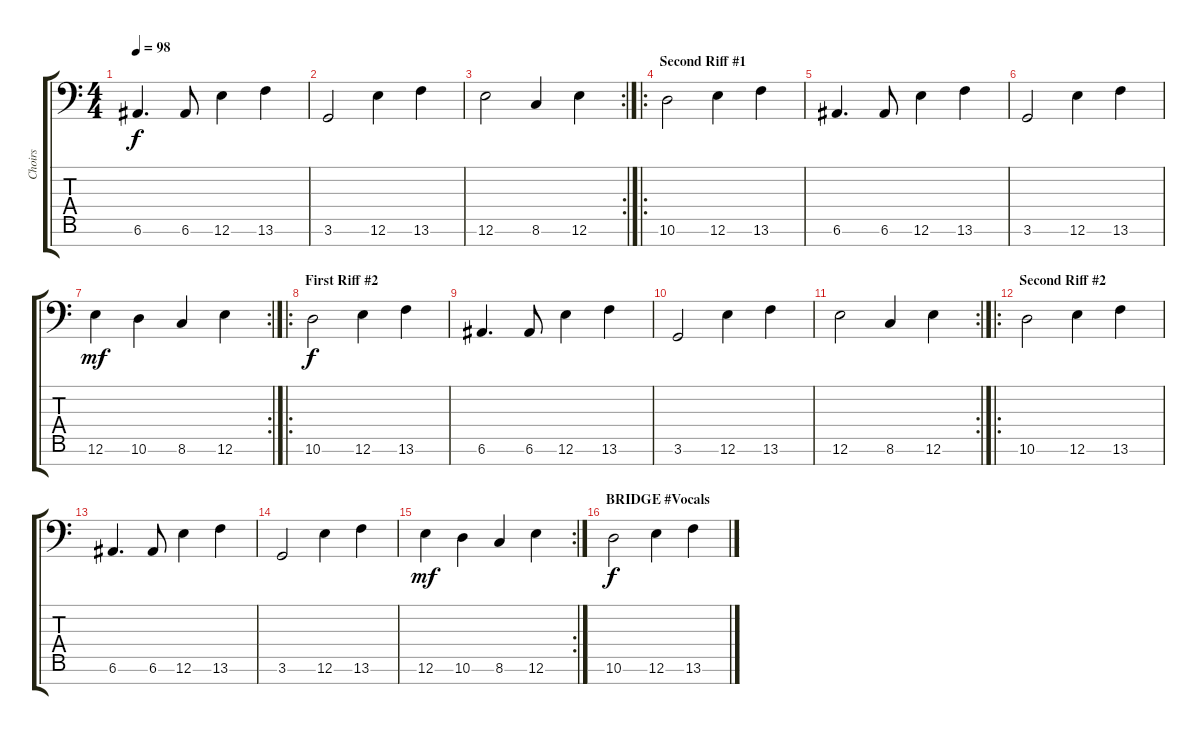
\track ("Choirs" "Choirs") {instrument choiraahs}
\staff {score tabs}
\tuning (E4 B3 G3 D3 A2 E2 A1) {hide}
\ts (4 4)
\tempo 98
\clef f4
\ks c
6.6.4{d dy f} 6.6.8 12.6.4 13.6.4 |
3.6.2 12.6.4 13.6.4 |
\rc 2
12.6.2 8.6.4 12.6.4 |
\ro
\section ("" "Second Riff #1")
10.6.2 12.6.4 13.6.4 |
6.6.4{d} 6.6.8 12.6.4 13.6.4 |
3.6.2 12.6.4 13.6.4 |
\rc 2
12.6.4{dy mf} 10.6.4 8.6.4 12.6.4 |
\ro
\section ("" "First Riff #2")
10.6.2{dy f} 12.6.4 13.6.4 |
6.6.4{d} 6.6.8 12.6.4 13.6.4 |
3.6.2 12.6.4 13.6.4 |
\rc 2
12.6.2 8.6.4 12.6.4 |
\ro
\section ("" "Second Riff #2")
10.6.2 12.6.4 13.6.4 |
6.6.4{d} 6.6.8 12.6.4 13.6.4 |
3.6.2 12.6.4 13.6.4 |
\rc 2
12.6.4{dy mf} 10.6.4 8.6.4 12.6.4 |
\section ("" "BRIDGE #Vocals")
10.6.2{dy f} 12.6.4 13.6.4
